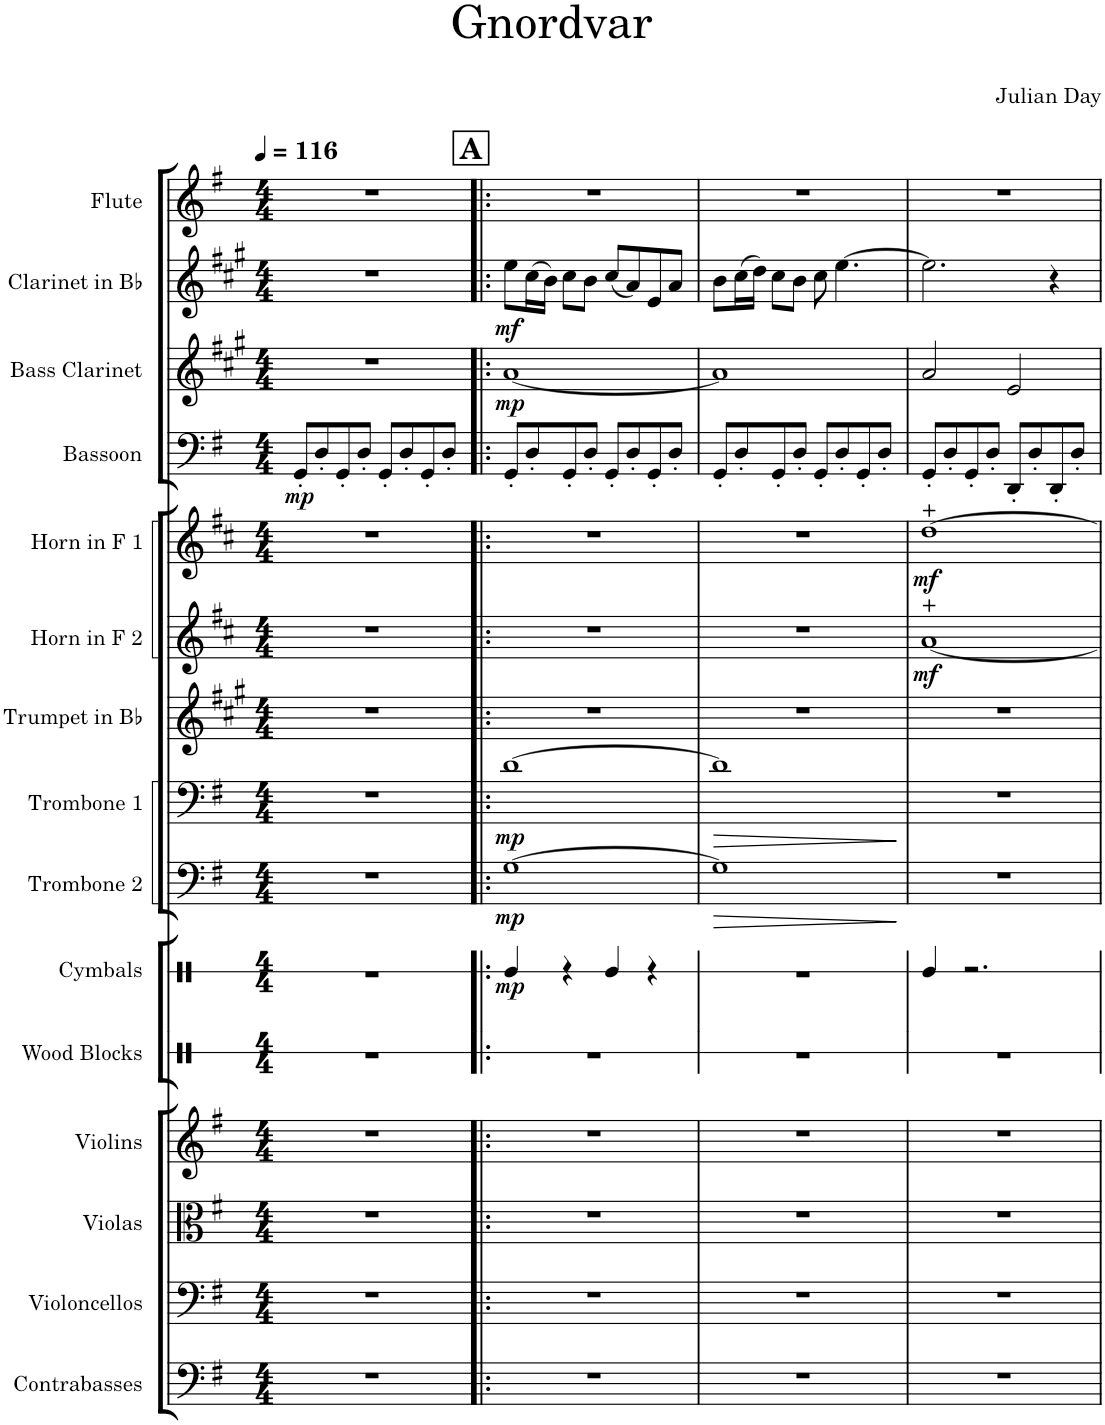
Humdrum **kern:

**kern	**kern	**kern	**kern	**kern	**kern	**dynam	**kern	**dynam	**kern	**dynam	**kern	**kern	**dynam	**kern	**dynam	**kern	**dynam	**kern	**dynam	**kern	**dynam	**kern
*part15	*part14	*part13	*part12	*part11	*part10	*part10	*part9	*part9	*part8	*part8	*part7	*part6	*part6	*part5	*part5	*part4	*part4	*part3	*part3	*part2	*part2	*part1
*staff15	*staff14	*staff13	*staff12	*staff11	*staff10	*staff10	*staff9	*staff9	*staff8	*staff8	*staff7	*staff6	*staff6	*staff5	*staff5	*staff4	*staff4	*staff3	*staff3	*staff2	*staff2	*staff1
*I"Contrabasses	*I"Violoncellos	*I"Violas	*I"Violins	*I"Wood Blocks	*I"Cymbals	*	*I"Trombone 2	*	*I"Trombone 1	*	*I"Trumpet in Bb	*I"Horn in F 2	*	*I"Horn in F 1	*	*I"Bassoon	*	*I"Bass Clarinet	*	*I"Clarinet in Bb	*	*I"Flute
*I'Cbs.	*I'Vcs.	*I'Vlas.	*I'Vlns.	*I'Wd. Bl.	*I'Cym.	*	*I'Tbn. 2	*	*I'Tbn. 1	*	*I'Tpt. in Bb	*I'Hn. in F 2	*	*I'Hn. in F 1	*	*I'Bsn.	*	*I'B. Cl.	*	*I'Cl. in Bb	*	*I'Fl.
*	*	*	*	*stria1	*stria1	*	*	*	*	*	*	*	*	*	*	*	*	*	*	*	*	*
*clefF4	*clefF4	*clefC3	*clefG2	*clefX	*clefX	*	*clefF4	*	*clefF4	*	*clefG2	*clefG2	*	*clefG2	*	*clefF4	*	*clefG2	*	*clefG2	*	*clefG2
*Trd7c12	*	*	*	*	*	*	*	*	*	*	*Trd1c2	*Trd4c7	*	*Trd4c7	*	*	*	*Trd8c14	*	*Trd1c2	*	*
*k[f#]	*k[f#]	*k[f#]	*k[f#]	*k[]	*k[]	*	*k[f#]	*	*k[f#]	*	*k[f#c#g#]	*k[f#c#]	*	*k[f#c#]	*	*k[f#]	*	*k[f#c#g#]	*	*k[f#c#g#]	*	*k[f#]
*M4/4	*M4/4	*M4/4	*M4/4	*M4/4	*M4/4	*	*M4/4	*	*M4/4	*	*M4/4	*M4/4	*	*M4/4	*	*M4/4	*	*M4/4	*	*M4/4	*	*M4/4
*MM116	*MM116	*MM116	*MM116	*MM116	*MM116	*	*MM116	*	*MM116	*	*MM116	*MM116	*	*MM116	*	*MM116	*	*MM116	*	*MM116	*	*MM116
=1	=1	=1	=1	=1	=1	=1	=1	=1	=1	=1	=1	=1	=1	=1	=1	=1	=1	=1	=1	=1	=1	=1
!	!	!	!	!	!	!	!	!	!	!	!	!	!	!	!	!	!LO:DY:b	!	!	!	!	!
1r	1r	1r	1r	1r	1r	.	1r	.	1r	.	1r	1r	.	1r	.	8GG'/L	mp	1r	.	1r	.	1r
.	.	.	.	.	.	.	.	.	.	.	.	.	.	.	.	8D'/	.	.	.	.	.	.
.	.	.	.	.	.	.	.	.	.	.	.	.	.	.	.	8GG'/	.	.	.	.	.	.
.	.	.	.	.	.	.	.	.	.	.	.	.	.	.	.	8D'/J	.	.	.	.	.	.
.	.	.	.	.	.	.	.	.	.	.	.	.	.	.	.	8GG'/L	.	.	.	.	.	.
.	.	.	.	.	.	.	.	.	.	.	.	.	.	.	.	8D'/	.	.	.	.	.	.
.	.	.	.	.	.	.	.	.	.	.	.	.	.	.	.	8GG'/	.	.	.	.	.	.
.	.	.	.	.	.	.	.	.	.	.	.	.	.	.	.	8D'/J	.	.	.	.	.	.
!!LO:REH:place=s1:a:B:cj:fs=14:t=A
=2!|:	=2!|:	=2!|:	=2!|:	=2!|:	=2!|:	=2!|:	=2!|:	=2!|:	=2!|:	=2!|:	=2!|:	=2!|:	=2!|:	=2!|:	=2!|:	=2!|:	=2!|:	=2!|:	=2!|:	=2!|:	=2!|:	=2!|:
!	!	!	!	!	!	!LO:DY:b	!	!LO:DY:b	!	!LO:DY:b	!	!	!	!	!	!	!	!	!LO:DY:b	!	!LO:DY:b	!
1r	1r	1r	1r	1r	4Re/	mp	[1G	mp	[1d	mp	1r	1r	.	1r	.	8GG'/L	.	[1a	mp	8ee\L	mf	1r
.	.	.	.	.	.	.	.	.	.	.	.	.	.	.	.	8D'/	.	.	.	(16cc#\L	.	.
.	.	.	.	.	.	.	.	.	.	.	.	.	.	.	.	.	.	.	.	16b\JJ)	.	.
.	.	.	.	.	4r	.	.	.	.	.	.	.	.	.	.	8GG'/	.	.	.	8cc#\L	.	.
.	.	.	.	.	.	.	.	.	.	.	.	.	.	.	.	8D'/J	.	.	.	8b\J	.	.
.	.	.	.	.	4Re/	.	.	.	.	.	.	.	.	.	.	8GG'/L	.	.	.	(8cc#/L	.	.
.	.	.	.	.	.	.	.	.	.	.	.	.	.	.	.	8D'/	.	.	.	8a/)	.	.
.	.	.	.	.	4r	.	.	.	.	.	.	.	.	.	.	8GG'/	.	.	.	8e/	.	.
.	.	.	.	.	.	.	.	.	.	.	.	.	.	.	.	8D'/J	.	.	.	8a/J	.	.
=3	=3	=3	=3	=3	=3	=3	=3	=3	=3	=3	=3	=3	=3	=3	=3	=3	=3	=3	=3	=3	=3	=3
!	!	!	!	!	!	!	!	!LO:HP:b	!	!LO:HP:b	!	!	!	!	!	!	!	!	!	!	!	!
1r	1r	1r	1r	1r	1r	.	1G]	>	1d]	>	1r	1r	.	1r	.	8GG'/L	.	1a]	.	8b\L	.	1r
.	.	.	.	.	.	.	.	.	.	.	.	.	.	.	.	8D'/	.	.	.	(16cc#\L	.	.
.	.	.	.	.	.	.	.	.	.	.	.	.	.	.	.	.	.	.	.	16dd\JJ)	.	.
.	.	.	.	.	.	.	.	.	.	.	.	.	.	.	.	8GG'/	.	.	.	8cc#\L	.	.
.	.	.	.	.	.	.	.	.	.	.	.	.	.	.	.	8D'/J	.	.	.	8b\J	.	.
.	.	.	.	.	.	.	.	.	.	.	.	.	.	.	.	8GG'/L	.	.	.	8cc#\	.	.
.	.	.	.	.	.	.	.	.	.	.	.	.	.	.	.	8D'/	.	.	.	[4.ee\	.	.
.	.	.	.	.	.	.	.	.	.	.	.	.	.	.	.	8GG'/	.	.	.	.	.	.
.	.	.	.	.	.	.	.	.	.	.	.	.	.	.	.	8D'/J	.	.	.	.	.	.
.	.	.	.	.	.	.	.	]	.	]	.	.	.	.	.	.	.	.	.	.	.	.
=4	=4	=4	=4	=4	=4	=4	=4	=4	=4	=4	=4	=4	=4	=4	=4	=4	=4	=4	=4	=4	=4	=4
!	!	!	!	!	!	!	!	!	!	!	!	!	!LO:DY:b	!	!LO:DY:b	!	!	!	!	!	!	!
1r	1r	1r	1r	1r	4Re/	.	1r	.	1r	.	1r	[1a	mf	[1dd	mf	8GG'/L	.	2a/	.	2.ee\]	.	1r
.	.	.	.	.	.	.	.	.	.	.	.	.	.	.	.	8D'/	.	.	.	.	.	.
.	.	.	.	.	2.r	.	.	.	.	.	.	.	.	.	.	8GG'/	.	.	.	.	.	.
.	.	.	.	.	.	.	.	.	.	.	.	.	.	.	.	8D'/J	.	.	.	.	.	.
.	.	.	.	.	.	.	.	.	.	.	.	.	.	.	.	8DD'/L	.	2e/	.	.	.	.
.	.	.	.	.	.	.	.	.	.	.	.	.	.	.	.	8D'/	.	.	.	.	.	.
.	.	.	.	.	.	.	.	.	.	.	.	.	.	.	.	8DD'/	.	.	.	4r	.	.
.	.	.	.	.	.	.	.	.	.	.	.	.	.	.	.	8D'/J	.	.	.	.	.	.
=	=	=	=	=	=	=	=	=	=	=	=	=	=	=	=	=	=	=	=	=	=	=
*-	*-	*-	*-	*-	*-	*-	*-	*-	*-	*-	*-	*-	*-	*-	*-	*-	*-	*-	*-	*-	*-	*-
